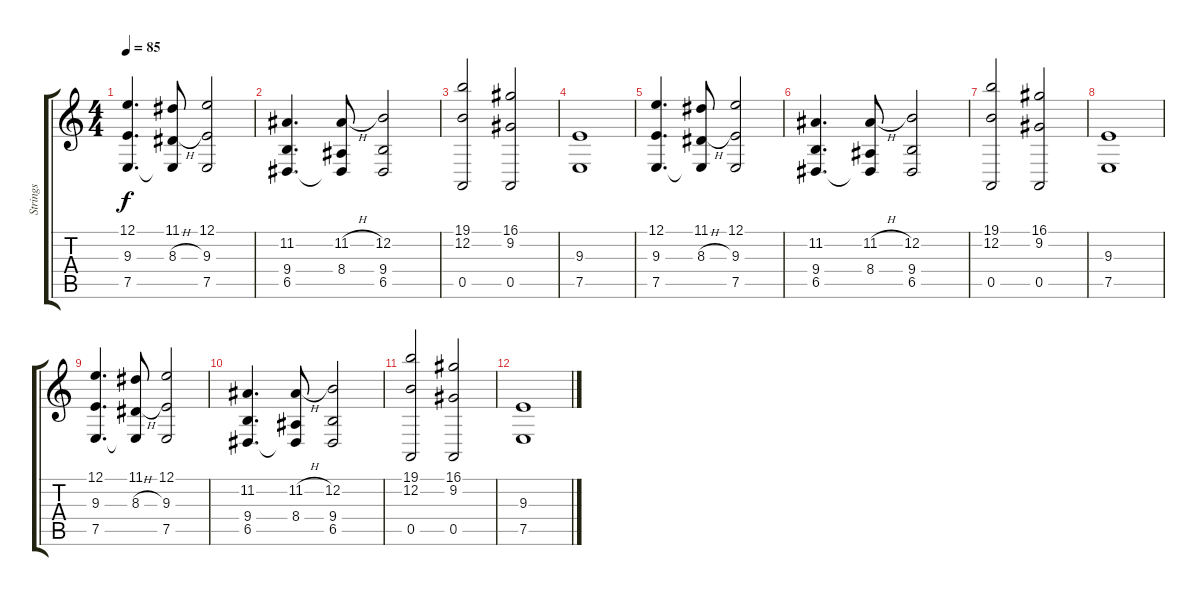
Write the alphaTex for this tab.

\track ("Strings" "Strings") {instrument stringensemble2}
\staff {score tabs}
\tuning (E4 B3 G3 D3 A2 E2) {hide}
\ts (4 4)
\tempo 85
\clef g2
\ks c
(12.1 9.3 7.5).4{d dy f} (11.1 8.3{h} 7.5{t}).8 (12.1 9.3 7.5).2 |
(11.2 9.4 6.5).4{d} (11.2{h} 8.4 6.5{t}).8 (12.2 9.4 6.5).2 |
(19.1 12.2 0.5).2 (16.1 9.2 0.5).2 |
(9.3 7.5).1 |
(12.1 9.3 7.5).4{d} (11.1 8.3{h} 7.5{t}).8 (12.1 9.3 7.5).2 |
(11.2 9.4 6.5).4{d} (11.2{h} 8.4 6.5{t}).8 (12.2 9.4 6.5).2 |
(19.1 12.2 0.5).2 (16.1 9.2 0.5).2 |
(9.3 7.5).1 |
(12.1 9.3 7.5).4{d} (11.1 8.3{h} 7.5{t}).8 (12.1 9.3 7.5).2 |
(11.2 9.4 6.5).4{d} (11.2{h} 8.4 6.5{t}).8 (12.2 9.4 6.5).2 |
(19.1 12.2 0.5).2 (16.1 9.2 0.5).2 |
(9.3 7.5).1
